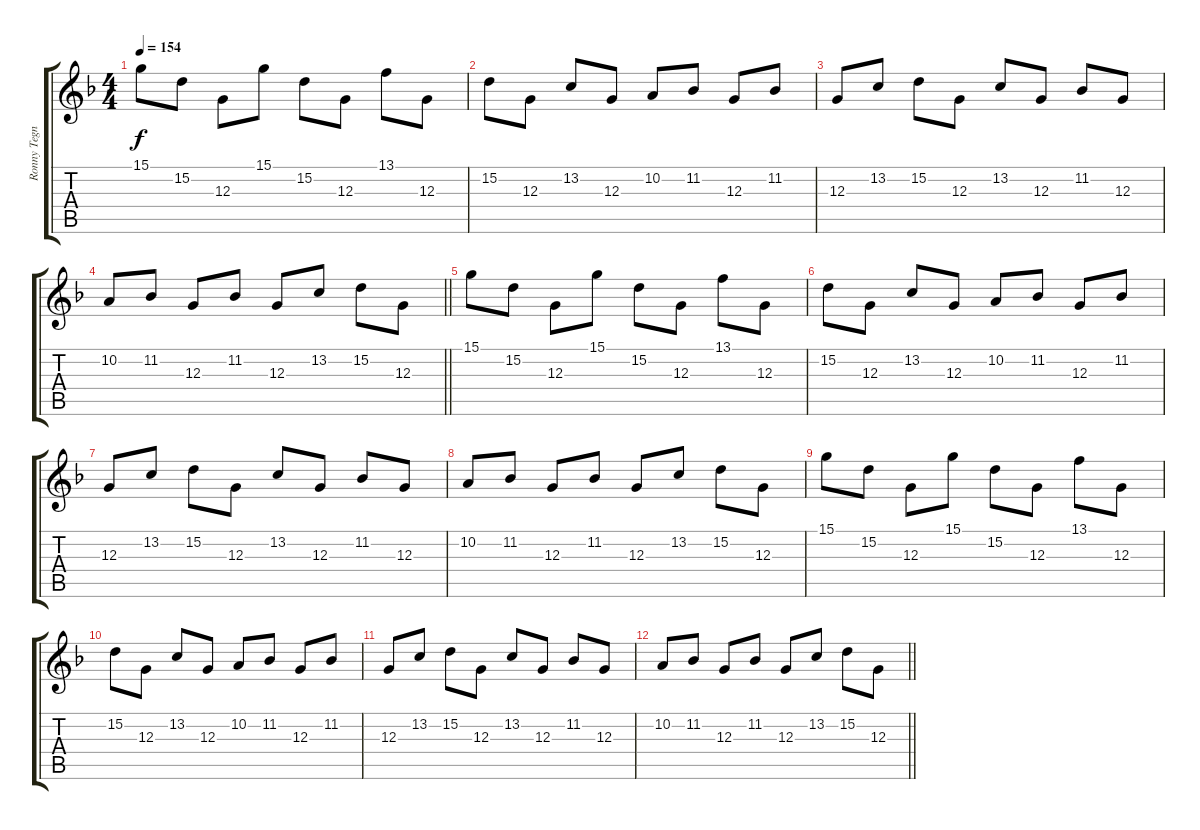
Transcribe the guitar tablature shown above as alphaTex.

\track ("Ronny Tegner" "Ronny Tegn") {instrument lead3calliope}
\staff {score tabs}
\tuning (E4 B3 G3 D3 A2 E2) {hide}
\ts (4 4)
\tempo 154
\clef g2
\ks f
15.1.8{dy f} 15.2.8 12.3.8 15.1.8 15.2.8 12.3.8 13.1.8 12.3.8 |
15.2.8 12.3.8 13.2.8 12.3.8 10.2.8 11.2.8 12.3.8 11.2.8 |
12.3.8 13.2.8 15.2.8 12.3.8 13.2.8 12.3.8 11.2.8 12.3.8 |
\barLineRight lightlight
10.2.8 11.2.8 12.3.8 11.2.8 12.3.8 13.2.8 15.2.8 12.3.8 |
15.1.8 15.2.8 12.3.8 15.1.8 15.2.8 12.3.8 13.1.8 12.3.8 |
15.2.8 12.3.8 13.2.8 12.3.8 10.2.8 11.2.8 12.3.8 11.2.8 |
12.3.8 13.2.8 15.2.8 12.3.8 13.2.8 12.3.8 11.2.8 12.3.8 |
10.2.8 11.2.8 12.3.8 11.2.8 12.3.8 13.2.8 15.2.8 12.3.8 |
15.1.8 15.2.8 12.3.8 15.1.8 15.2.8 12.3.8 13.1.8 12.3.8 |
15.2.8 12.3.8 13.2.8 12.3.8 10.2.8 11.2.8 12.3.8 11.2.8 |
12.3.8 13.2.8 15.2.8 12.3.8 13.2.8 12.3.8 11.2.8 12.3.8 |
\barLineRight lightlight
10.2.8 11.2.8 12.3.8 11.2.8 12.3.8 13.2.8 15.2.8 12.3.8
